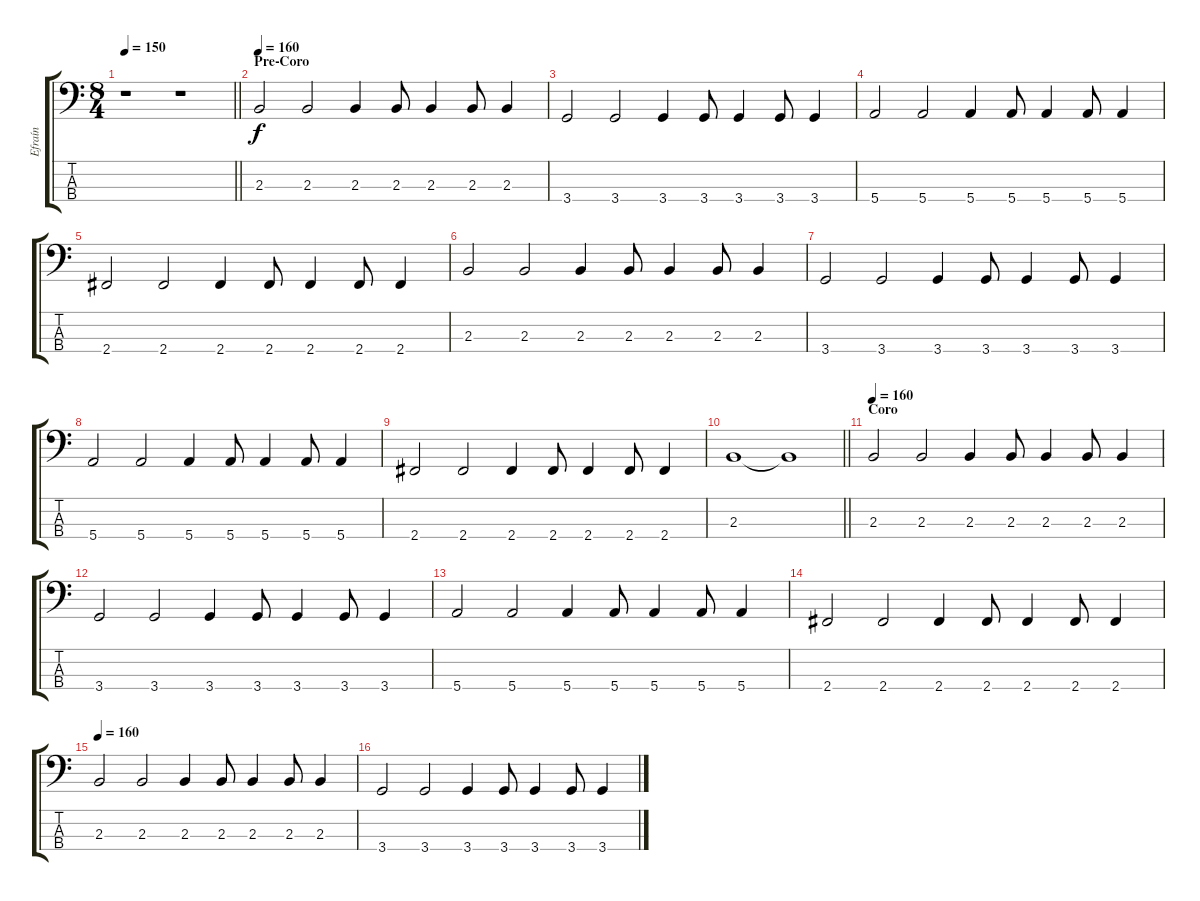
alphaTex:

\track ("Efraín" "Efraín") {instrument electricbasspick}
\staff {score tabs}
\tuning (G2 D2 A1 E1) {hide}
\ts (8 4)
\tempo 150
\clef f4
\barLineRight lightlight
\ks c
r.1{dy f} r.1 |
\section ("" "Pre-Coro")
\tempo 160
2.3.2 2.3.2 2.3.4 2.3.8 2.3.4 2.3.8 2.3.4 |
3.4.2 3.4.2 3.4.4 3.4.8 3.4.4 3.4.8 3.4.4 |
5.4.2 5.4.2 5.4.4 5.4.8 5.4.4 5.4.8 5.4.4 |
2.4.2 2.4.2 2.4.4 2.4.8 2.4.4 2.4.8 2.4.4 |
2.3.2 2.3.2 2.3.4 2.3.8 2.3.4 2.3.8 2.3.4 |
3.4.2 3.4.2 3.4.4 3.4.8 3.4.4 3.4.8 3.4.4 |
5.4.2 5.4.2 5.4.4 5.4.8 5.4.4 5.4.8 5.4.4 |
2.4.2 2.4.2 2.4.4 2.4.8 2.4.4 2.4.8 2.4.4 |
\barLineRight lightlight
2.3.1 2.3{t}.1 |
\section ("" "Coro")
\tempo 160
2.3.2 2.3.2 2.3.4 2.3.8 2.3.4 2.3.8 2.3.4 |
3.4.2 3.4.2 3.4.4 3.4.8 3.4.4 3.4.8 3.4.4 |
5.4.2 5.4.2 5.4.4 5.4.8 5.4.4 5.4.8 5.4.4 |
2.4.2 2.4.2 2.4.4 2.4.8 2.4.4 2.4.8 2.4.4 |
\tempo 160
2.3.2 2.3.2 2.3.4 2.3.8 2.3.4 2.3.8 2.3.4 |
3.4.2 3.4.2 3.4.4 3.4.8 3.4.4 3.4.8 3.4.4
